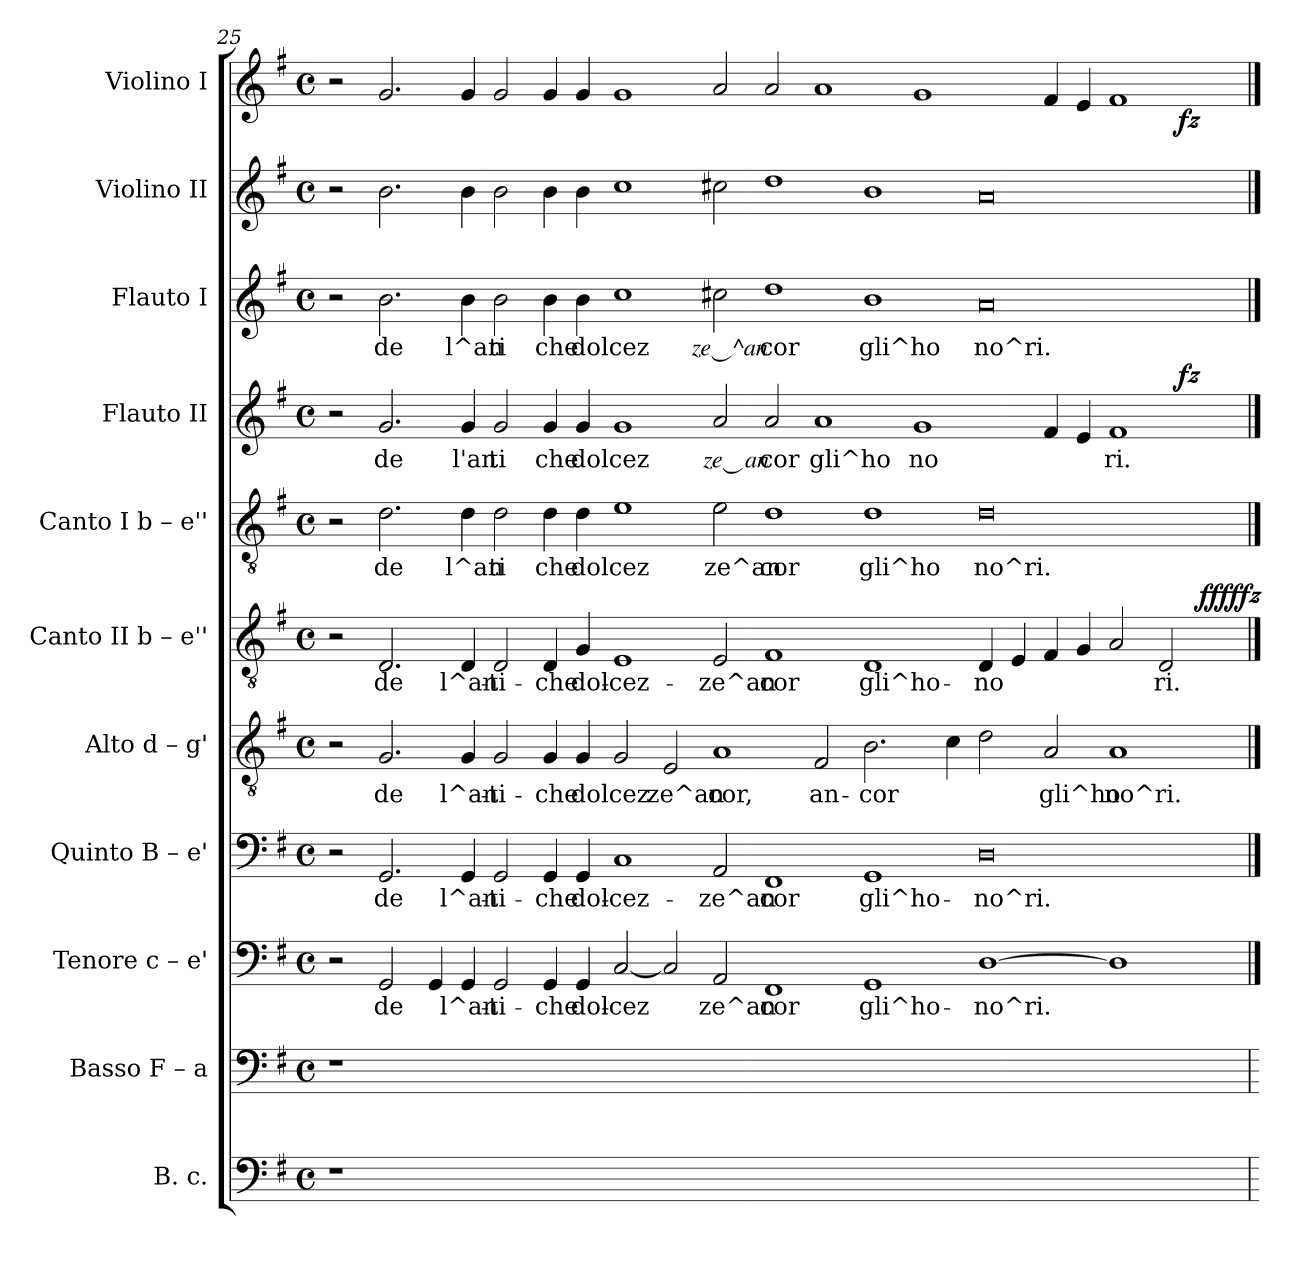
**kern	**kern	**kern	**text	**dynam	**kern	**text	**kern	**text	**kern	**text	**dynam	**kern	**text	**kern	**text	**dynam	**kern	**text	**kern	**kern	**dynam
*part11	*part10	*part9	*part9	*part9	*part8	*part8	*part7	*part7	*part6	*part6	*part6	*part5	*part5	*part4	*part4	*part4	*part3	*part3	*part2	*part1	*part1
*staff11	*staff10	*staff9	*staff9	*staff9	*staff8	*staff8	*staff7	*staff7	*staff6	*staff6	*staff6	*staff5	*staff5	*staff4	*staff4	*staff4	*staff3	*staff3	*staff2	*staff1	*staff1
*I"B. c.	*I"Basso  F – a	*I"Tenore  c – e'	*	*	*I"Quinto  B – e'	*	*I"Alto  d – g'	*	*I"Canto II  b – e''	*	*	*I"Canto I  b – e''	*	*I"Flauto II	*	*	*I"Flauto I	*	*I"Violino II	*I"Violino I	*
!!LO:LB:g=z
*clefF4	*clefF4	*clefF4	*	*	*clefF4	*	*clefGv2	*	*clefGv2	*	*	*clefGv2	*	*clefG2	*	*	*clefG2	*	*clefG2	*clefG2	*
*k[f#]	*k[f#]	*k[f#]	*	*	*k[f#]	*	*k[f#]	*	*k[f#]	*	*	*k[f#]	*	*k[f#]	*	*	*k[f#]	*	*k[f#]	*k[f#]	*
*G:	*G:	*G:	*	*	*G:	*	*G:	*	*G:	*	*	*G:	*	*G:	*	*	*G:	*	*G:	*G:	*
*M4/4	*M4/4	*M4/4	*	*	*M4/4	*	*M4/4	*	*M4/4	*	*	*M4/4	*	*M4/4	*	*	*M4/4	*	*M4/4	*M4/4	*
*met(c)	*met(c)	*met(c)	*	*	*met(c)	*	*met(c)	*	*met(c)	*	*	*met(c)	*	*met(c)	*	*	*met(c)	*	*met(c)	*met(c)	*
=25	=25	=25	=25	=25	=25	=25	=25	=25	=25	=25	=25	=25	=25	=25	=25	=25	=25	=25	=25	=25	=25
!	!	!	!	!LO:DY:a	!	!	!	!	!	!	!	!	!	!	!	!	!	!	!	!	!
!	!	!	!	!LO:DY:n=1:b	!	!	!	!	!	!	!	!	!	!	!	!	!	!	!	!	!
*	*	*	*	*	*	*	*	*	*^	*	*	*	*	*^	*	*	*	*	*	*^	*
1r	1r	2r	.	fz fz	2r	.	2r	.	2r	1ryy	.	.	2r	.	2r	1ryy	.	.	2r	.	2r	2r	1ryy	.
!	!	!	!LO:LY:a:rj	!	!	!LO:LY:b:rj	!	!LO:LY:b:rj	!	!	!LO:LY:b:rj	!	!	!LO:LY:b:rj	!	!	!LO:LY:b	!	!	!LO:LY:b:cj	!	!	!	!
.	.	2GG/	de	.	2.GG/	de	2.G/	de	2.D/	.	de	.	2.d\	de	2.g/	.	de	.	2.b\	de	2.b\	2.g/	.	.
!	!	!	!LO:LY:a:rj	!	!	!	!	!	!	!	!	!	!	!	!	!	!	!	!	!	!	!	!	!
1%7ryy	1%7ryy	4GG/	.	.	.	.	.	.	.	1ryy	.	.	.	.	.	1ryy	.	.	.	.	.	.	1ryy	.
!	!	!	!LO:LY:a:rj	!	!	!LO:LY:b:rj	!	!LO:LY:b:rj	!	!	!LO:LY:b:rj	!	!	!LO:LY:b:rj	!	!	!LO:LY:b	!	!	!LO:LY:b:cj	!	!	!	!
.	.	4GG/	l^an-	.	4GG/	l^an-	4G/	l^an-	4D/	.	l^an-	.	4d\	l^an	4g/	.	l'an	.	4b\	l^an	4b\	4g/	.	.
!	!	!	!LO:LY:a:rj	!	!	!LO:LY:b:rj	!	!LO:LY:b:rj	!	!	!LO:LY:b:rj	!	!	!LO:LY:b:rj	!	!	!LO:LY:b	!	!	!LO:LY:b:cj	!	!	!	!
.	.	2GG/	-ti-	.	2GG/	-ti-	2G/	-ti-	2D/	.	-ti-	.	2d\	ti	2g/	.	ti	.	2b\	ti	2b\	2g/	.	.
!	!	!	!LO:LY:a:rj	!	!	!LO:LY:b:rj	!	!LO:LY:b:rj	!	!	!LO:LY:b:rj	!	!	!LO:LY:b:rj	!	!	!LO:LY:b	!	!	!LO:LY:b:cj	!	!	!	!
.	.	4GG/	-che	.	4GG/	-che	4G/	-che	4D/	1ryy	-che	.	4d\	che	4g/	1ryy	che	.	4b\	che	4b\	4g/	1ryy	.
!	!	!	!LO:LY:a:rj	!	!	!LO:LY:b:rj	!	!LO:LY:b:rj	!	!	!LO:LY:b:rj	!	!	!LO:LY:b:rj	!	!	!LO:LY:b	!	!	!LO:LY:b:cj	!	!	!	!
.	.	4GG/	dol-	.	4GG/	dol-	4G/	dol	4G/	.	dol-	.	4d\	dol	4g/	.	dol	.	4b\	dol	4b\	4g/	.	.
!	!	!	!LO:LY:a:rj	!	!	!LO:LY:b:rj	!	!LO:LY:b:rj	!	!	!LO:LY:b:rj	!	!	!LO:LY:b:rj	!	!	!LO:LY:b	!	!	!LO:LY:b:cj	!	!	!	!
.	.	[<2C/	-cez-	.	1C	-cez-	2G/	cez-	1E	.	-cez-	.	1e	cez	1g	.	cez	.	1cc	cez	1cc	1g	.	.
!	!	!	!LO:LY:a:rj	!	!	!	!	!LO:LY:b:rj	!	!	!	!	!	!	!	!	!	!	!	!	!	!	!	!
.	.	2C/]	--	.	.	.	2E/	-ze^an-	.	1ryy	.	.	.	.	.	1ryy	.	.	.	.	.	.	1ryy	.
!	!	!	!LO:LY:a:rj	!	!	!LO:LY:b:rj	!	!LO:LY:b:rj	!	!	!LO:LY:b:rj	!	!	!LO:LY:b:rj	!	!	!LO:LY:b	!	!	!LO:LY:b:cj	!	!	!	!
.	.	2AA/	-ze^an-	.	2AA/	-ze^an-	1A	-cor,	2E/	.	-ze^an-	.	2e\	ze^an	2a/	.	ze‿an	.	2cc#X\	ze‿^an	2cc#X\	2a/	.	.
!	!	!	!LO:LY:a:rj	!	!	!LO:LY:b:rj	!	!	!	!	!LO:LY:b:rj	!	!	!LO:LY:b:rj	!	!	!LO:LY:b	!	!	!LO:LY:b:cj	!	!	!	!
.	.	1FF#	-cor	.	1FF#	-cor	.	.	1F#	1ryy	-cor	.	1d	cor	2a/	1ryy	cor	.	1dd	cor	1dd	2a/	1ryy	.
!	!	!	!	!	!	!	!	!LO:LY:b:rj	!	!	!	!	!	!	!	!	!LO:LY:b	!	!	!	!	!	!	!
.	.	.	.	.	.	.	2F#/	an-	.	.	.	.	.	.	1a	.	gli^ho	.	.	.	.	1a	.	.
!	!	!	!LO:LY:a:rj	!	!	!LO:LY:b:rj	!	!LO:LY:b:rj	!	!	!LO:LY:b:rj	!	!	!LO:LY:b:rj	!	!	!	!	!	!LO:LY:b:cj	!	!	!	!
.	.	1GG	gli^ho-	.	1GG	gli^ho-	2.B\	-cor	1D	1ryy	gli^ho-	.	1d	gli^ho	.	1ryy	.	.	1b	gli^ho	1b	.	1ryy	.
!	!	!	!	!	!	!	!	!	!	!	!	!	!	!	!	!	!LO:LY:b	!	!	!	!	!	!	!
.	.	.	.	.	.	.	.	.	.	.	.	.	.	.	1g	.	no	.	.	.	.	1g	.	.
!	!	!	!	!	!	!	!	!LO:LY:b:rj	!	!	!	!	!	!	!	!	!	!	!	!	!	!	!	!
.	.	.	.	.	.	.	4c\	.	.	.	.	.	.	.	.	.	.	.	.	.	.	.	.	.
!	!	!	!LO:LY:a:rj	!	!	!LO:LY:b:rj	!	!LO:LY:b:rj	!	!	!LO:LY:b:rj	!	!	!LO:LY:b:rj	!	!	!	!	!	!LO:LY:b:cj	!	!	!	!
.	.	[>1D	-no^ri.-	.	0D	-no^ri.-	2d\	.	4D/	1ryy	-no-	.	0d	no^ri.	.	1ryy	.	.	0a	no^ri.	0a	.	1ryy	.
!	!	!	!	!	!	!	!	!	!	!	!LO:LY:b:rj	!	!	!	!	!	!	!	!	!	!	!	!	!
.	.	.	.	.	.	.	.	.	4E/	.	--	.	.	.	.	.	.	.	.	.	.	.	.	.
!	!	!	!	!	!	!	!	!LO:LY:b:rj	!	!	!LO:LY:b:rj	!	!	!	!	!	!LO:LY:b	!	!	!	!	!	!	!
.	.	.	.	.	.	.	2A/	gli^ho-	4F#/	.	--	.	.	.	4f#/	.	.	.	.	.	.	4f#/	.	.
!	!	!	!	!	!	!	!	!	!	!	!LO:LY:b:rj	!	!	!	!	!	!LO:LY:b	!	!	!	!	!	!	!
.	.	.	.	.	.	.	.	.	4G/	.	--	.	.	.	4e/	.	.	.	.	.	.	4e/	.	.
!	!	!	!LO:LY:a:rj	!	!	!	!	!LO:LY:b:rj	!	!	!LO:LY:b:rj	!	!	!	!	!	!LO:LY:b	!	!	!	!	!	!	!
.	.	1D]	--	.	.	.	1A	-no^ri.-	2A/	2ryy	--	.	.	.	1f#	2ryy	ri.	.	.	.	.	1f#	2ryy	.
!	!	!	!	!	!	!	!	!	!	!	!LO:LY:b:rj	!	!	!	!	!	!	!	!	!	!	!	!	!
.	.	.	.	.	.	.	.	.	2D/	8...ryy	-ri.	.	.	.	.	16..ryy	.	.	.	.	.	.	16..ryy	.
!	!	!	!	!	!	!	!	!	!	!	!	!	!	!	!	!	!	!LO:DY:b	!	!	!	!	!	!LO:DY:b
.	.	.	.	.	.	.	.	.	.	.	.	.	.	.	.	4ryy	.	fz	.	.	.	.	4ryy	fz
!	!	!	!	!	!	!	!	!	!	!	!	!LO:DY:b	!	!	!	!	!	!	!	!	!	!	!	!
!	!	!	!	!	!	!	!	!	!	!	!	!LO:DY:n=1:b	!	!	!	!	!	!	!	!	!	!	!	!
.	.	.	.	.	.	.	.	.	.	4ryy	.	ffff fz	.	.	.	.	.	.	.	.	.	.	.	.
.	.	.	.	.	.	.	.	.	.	.	.	.	.	.	.	8ryy	.	.	.	.	.	.	8ryy	.
.	.	.	.	.	.	.	.	.	.	64ryy	.	.	.	.	.	64ryy	.	.	.	.	.	.	64ryy	.
*	*	*	*	*	*	*	*	*	*v	*v	*	*	*	*	*v	*v	*	*	*	*	*	*v	*v	*
=	=	==	==	==	==	==	==	==	==	==	==	==	==	==	==	==	==	==	==	==	==
*-	*-	*-	*-	*-	*-	*-	*-	*-	*-	*-	*-	*-	*-	*-	*-	*-	*-	*-	*-	*-	*-
